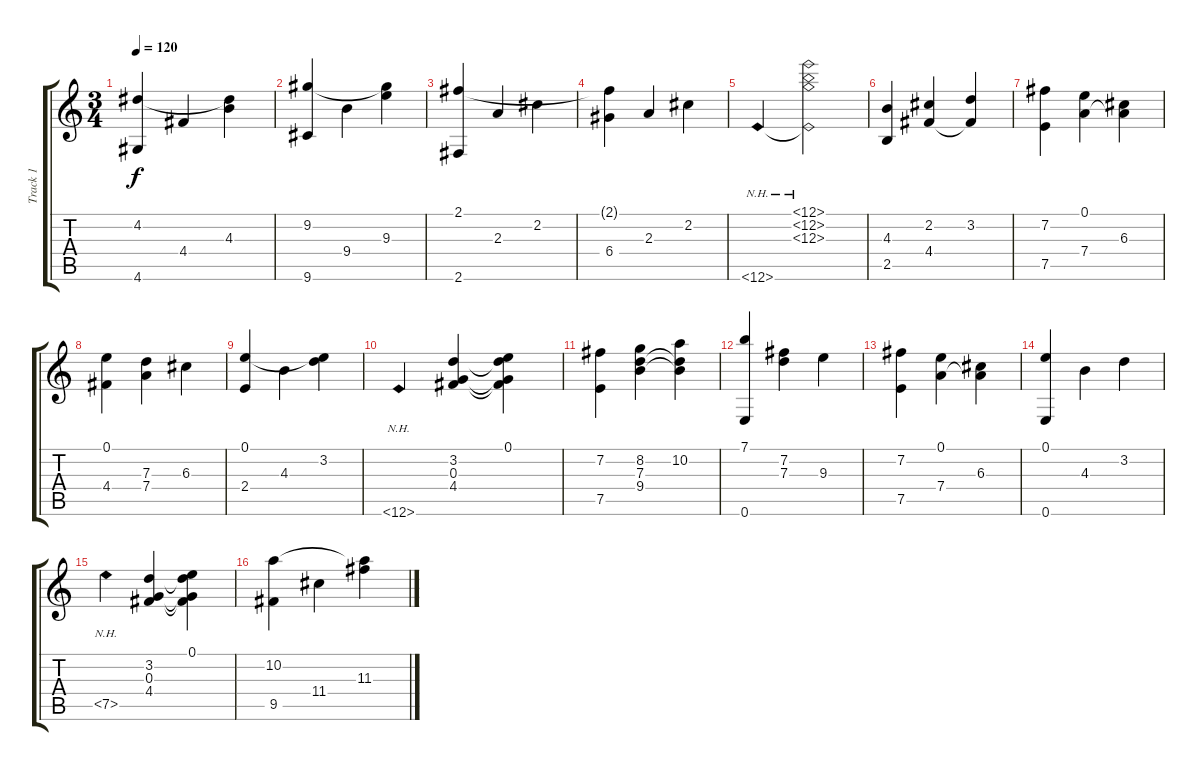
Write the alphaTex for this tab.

\track ("Track 1" "Track 1") {instrument acousticguitarsteel}
\staff {score tabs}
\tuning (E4 B3 G3 D3 A2 E2) {hide}
\ts (3 4)
\tempo 120
\clef g2
\ks c
(4.2 4.6).4{dy f} 4.4.4 (4.2{t} 4.3).4 |
(9.2 9.6).4 9.4.4 (9.2{t} 9.3).4 |
(2.1 2.6).4 2.3.4 2.2.4 |
(2.1{t} 6.4).4 2.3.4 2.2.4 |
12.6{nh}.4 (12.1{nh} 12.2{nh} 12.3{nh} 12.6{nh t}).2 |
(4.3 2.5).4 (2.2 4.4).4 (3.2 4.4{t}).4 |
(7.2 7.5).4 (0.1 7.4).4 (6.3 7.4{t}).4 |
(0.1 4.4).4 (7.3 7.4).4 6.3.4 |
(0.1 2.4).4 4.3.4 (0.1{t} 3.2).4 |
12.6{nh}.4 (3.2 0.3 4.4).4 (0.1 3.2{t} 0.3{t} 4.4{t}).4 |
(7.2 7.5).4 (8.2 7.3 9.4).4 (10.2 7.3{t} 9.4{t}).4 |
(7.1 0.6).4 (7.2 7.3).4 9.3.4 |
(7.2 7.5).4 (0.1 7.4).4 (6.3 7.4{t}).4 |
(0.1 0.6).4 4.3.4 3.2.4 |
7.5{nh}.4 (3.2 0.3 4.4).4 (0.1 3.2{t} 0.3{t} 4.4{t}).4 |
(10.2 9.5).4 11.4.4 (10.2{t} 11.3).4
